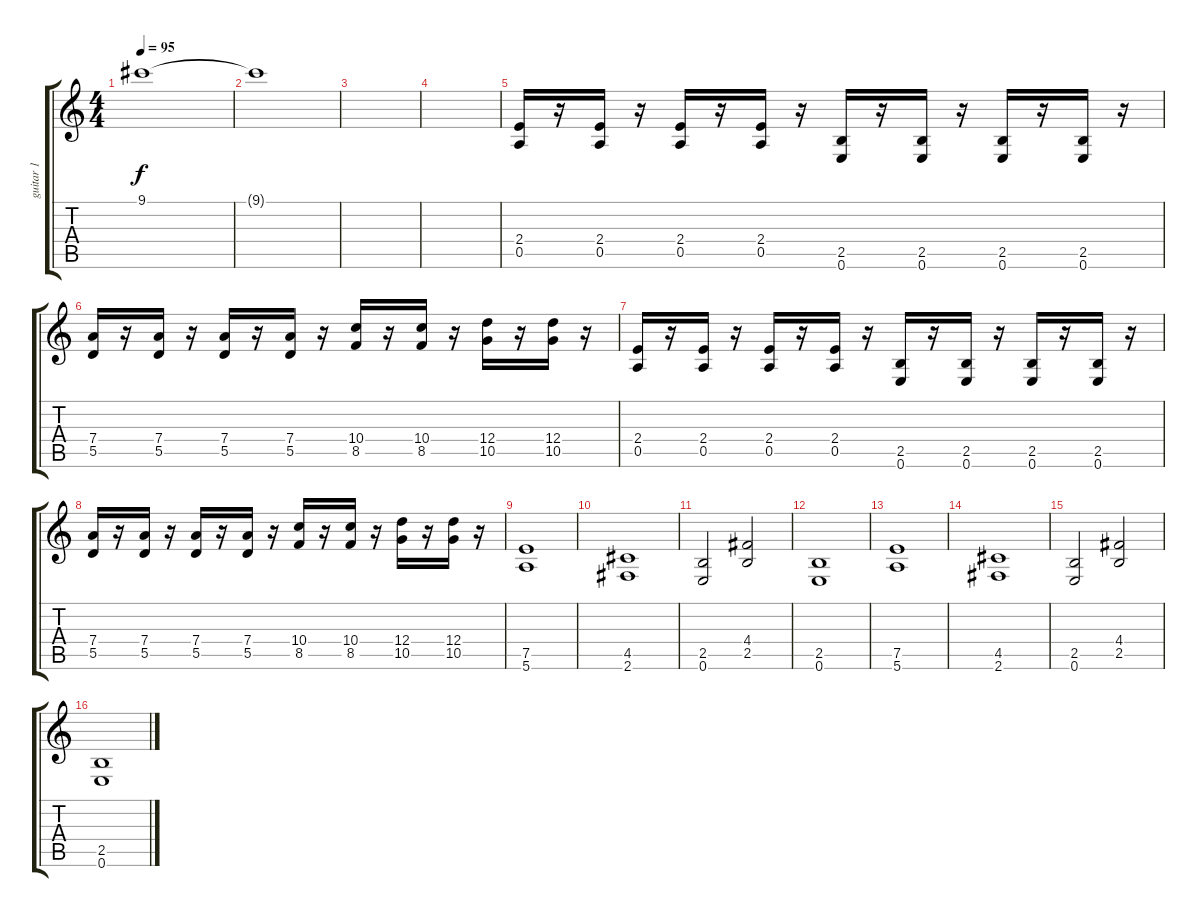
\track ("guitar 1" "guitar 1") {instrument distortionguitar}
\staff {score tabs}
\tuning (E4 B3 G3 D3 A2 E2) {hide}
\ts (4 4)
\tempo 95
\clef g2
\ks c
9.1.1{dy f} |
9.1{t}.1 |
|
|
(2.4 0.5).16 r.16 (2.4 0.5).16 r.16 (2.4 0.5).16 r.16 (2.4 0.5).16 r.16 (2.5 0.6).16 r.16 (2.5 0.6).16 r.16 (2.5 0.6).16 r.16 (2.5 0.6).16 r.16 |
(7.4 5.5).16 r.16 (7.4 5.5).16 r.16 (7.4 5.5).16 r.16 (7.4 5.5).16 r.16 (10.4 8.5).16 r.16 (10.4 8.5).16 r.16 (12.4 10.5).16 r.16 (12.4 10.5).16 r.16 |
(2.4 0.5).16 r.16 (2.4 0.5).16 r.16 (2.4 0.5).16 r.16 (2.4 0.5).16 r.16 (2.5 0.6).16 r.16 (2.5 0.6).16 r.16 (2.5 0.6).16 r.16 (2.5 0.6).16 r.16 |
(7.4 5.5).16 r.16 (7.4 5.5).16 r.16 (7.4 5.5).16 r.16 (7.4 5.5).16 r.16 (10.4 8.5).16 r.16 (10.4 8.5).16 r.16 (12.4 10.5).16 r.16 (12.4 10.5).16 r.16 |
(7.5 5.6).1 |
(4.5 2.6).1 |
(2.5 0.6).2 (4.4 2.5).2 |
(2.5 0.6).1 |
(7.5 5.6).1 |
(4.5 2.6).1 |
(2.5 0.6).2 (4.4 2.5).2 |
(2.5 0.6).1
